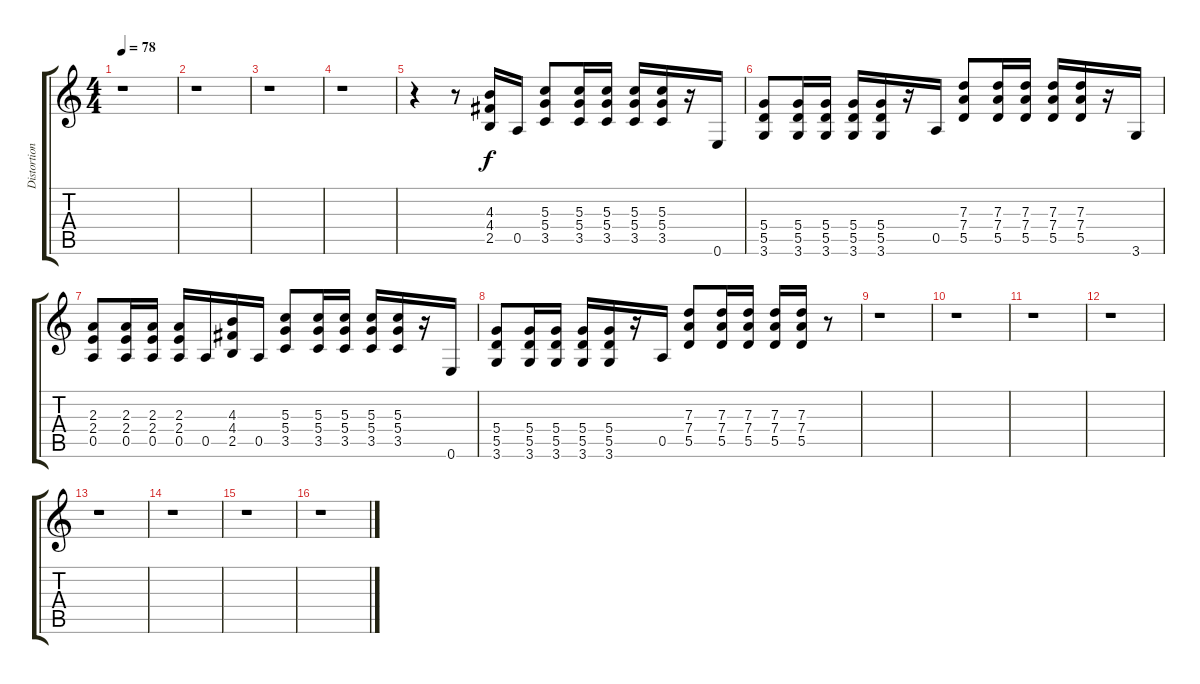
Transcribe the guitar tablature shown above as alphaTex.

\track ("Distortion Guitar" "Distortion") {instrument distortionguitar}
\staff {score tabs}
\tuning (E4 B3 G3 D3 A2 E2) {hide}
\ts (4 4)
\tempo 78
\clef g2
\ks c
r.1{dy f instrument distortionguitar} |
r.1 |
r.1 |
r.1 |
r.4 r.8 (4.3 4.4 2.5).16 0.5.16 (5.3 5.4 3.5).8 (5.3 5.4 3.5).16 (5.3 5.4 3.5).16 (5.3 5.4 3.5).16 (5.3 5.4 3.5).16 r.16 0.6.16 |
(5.4 5.5 3.6).8 (5.4 5.5 3.6).16 (5.4 5.5 3.6).16 (5.4 5.5 3.6).16 (5.4 5.5 3.6).16 r.16 0.5.16 (7.3 7.4 5.5).8 (7.3 7.4 5.5).16 (7.3 7.4 5.5).16 (7.3 7.4 5.5).16 (7.3 7.4 5.5).16 r.16 3.6.16 |
(2.3 2.4 0.5).8 (2.3 2.4 0.5).16 (2.3 2.4 0.5).16 (2.3 2.4 0.5).16 0.5.16 (4.3 4.4 2.5).16 0.5.16 (5.3 5.4 3.5).8 (5.3 5.4 3.5).16 (5.3 5.4 3.5).16 (5.3 5.4 3.5).16 (5.3 5.4 3.5).16 r.16 0.6.16 |
(5.4 5.5 3.6).8 (5.4 5.5 3.6).16 (5.4 5.5 3.6).16 (5.4 5.5 3.6).16 (5.4 5.5 3.6).16 r.16 0.5.16 (7.3 7.4 5.5).8 (7.3 7.4 5.5).16 (7.3 7.4 5.5).16 (7.3 7.4 5.5).16 (7.3 7.4 5.5).16 r.8 |
r.1 |
r.1 |
r.1 |
r.1 |
r.1 |
r.1 |
r.1 |
r.1
